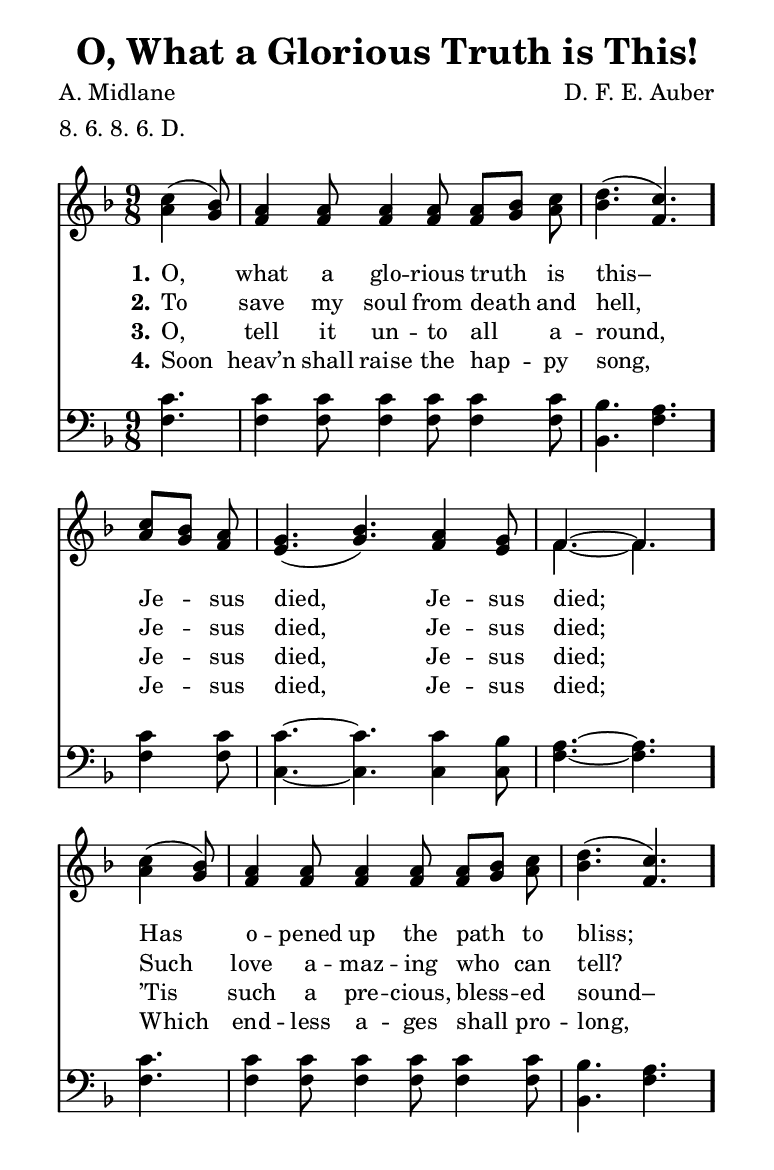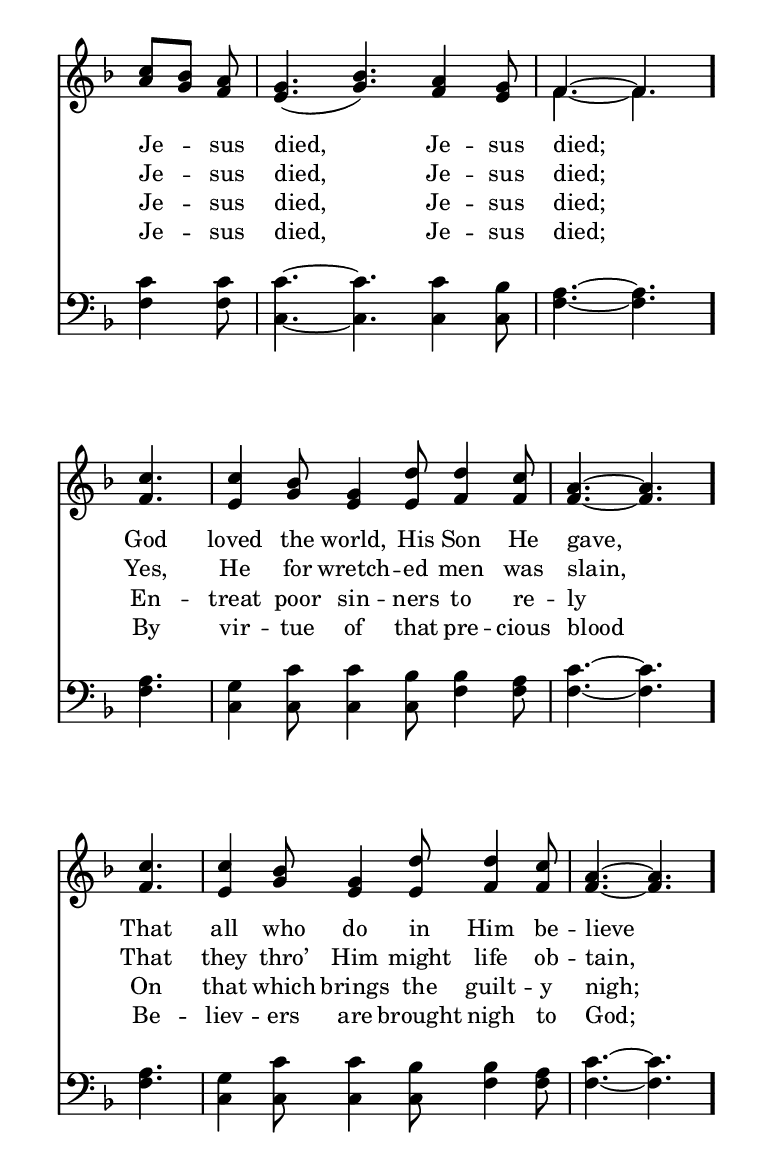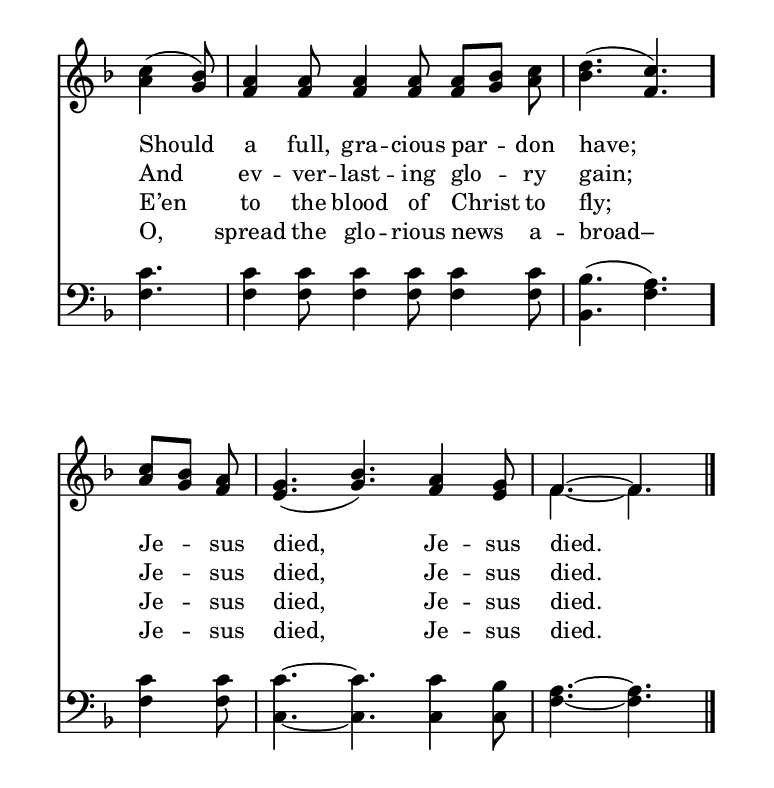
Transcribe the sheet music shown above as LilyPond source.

\include "common/global.ily"
\paper {
  \include "common/paper.ily"
}

\header{
  hymnnumber = "27"
  title = "O, What a Glorious Truth is This!"
  tunename = "Mercy’s Free"
  meter = "8. 6. 8. 6. D." % original has 8. 6. 8. 6. 8. 6. 8. 6.
  poet = "A. Midlane"
  composer = "D. F. E. Auber"
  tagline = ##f
}

global = {
  \include "common/overrides.ily"
  \autoBeamOff
  \override Staff.TimeSignature.style = #'numbered \time 9/8
  \once \override Score.MetronomeMark.transparent = ##t
  \tempo 4 = 80
  \key f \major
  \partial 4.
}

patternOne   = { c4( c8) | c4 c8 c4 c8 c8[ c8] c8 | c4.( c4.) c8[ c8] c8 | c4.( c4.) c4 c8 | c4. ~ c4. }
patternTwo   = { c4. | c4 c8 c4 c8 c4 c8 | c4. ~ c4. c4. | c4 c8 c4 c8 c4 c8 | c4. ~ c4. }
patternThree = { c4. | c4 c8 c4 c8 c4 c8 | c4. c4. c4 c8 | c4. ~ c4. c4 c8 | c4. ~ c4. }
patternFour  = { c4( c8) | c4 c8 c4 c8 c8[ c8] c8 | c4.( c4.) c8[ c8] c8 | c4.( c4.) c4 c8 | c4. ~ c4. }
patternFive  = { c4. | c4 c8 c4 c8 c4 c8 | c4.( c4.) c4 c8 | c4. ~ c4. c4 c8 | c4. ~ c4. }

notesSoprano = {
\global
\relative c' {

    \changePitch \patternOne  { c' bes | a a a a a bes c | d c c bes a | g bes a g | f f }
    \changePitch \patternOne  { c' bes | a a a a a bes c | d c c bes a | g bes a g | f f }
    \changePitch \patternTwo  { c' | c bes g d' d c | a a c | c bes g d' d c | a a }
    \changePitch \patternFour { c bes | a a a a a bes c | d c c bes a | g bes a g | f f }

	\bar "|."

}
}

notesAlto = {
\global
\relative e' {

    \changePitch \patternOne  { a g | f f f f f g a | bes f a g f | e g f e | f f }
    \changePitch \patternOne  { a g | f f f f f g a | bes f a g f | e g f e | f f }
    \changePitch \patternTwo  { f | e g e e f f | f f f | e g e e f f | f f }
    \changePitch \patternFour { a g | f f f f f g a | bes f a g f | e g f e | f f }

}
}

notesTenor = {
\global
\relative a {

    \changePitch \patternThree { c | c c c c c c | bes a c c | c c c bes | a a }
    \changePitch \patternThree { c | c c c c c c | bes a c c | c c c bes | a a }
    \changePitch \patternTwo   { a | g c c bes bes a | c c a | g c c bes bes a | c c }
    \changePitch \patternFive  { c | c c c c c c | bes a c c | c c c bes | a a }

}
}

notesBass = {
\global
\relative a {

    \changePitch \patternThree { f | f f f f f f | bes, f' f f | c c c c | f f }
    \changePitch \patternThree { f | f f f f f f | bes, f' f f | c c c c | f f }
    \changePitch \patternTwo   { f | c c c c f f | f f | f c c c c f f | f f }
    \changePitch \patternFive  { f | f f f f f f | bes, f' f f | c c c c | f f }

}
}

wordsA = \lyricmode {
\set stanza = "1."

O, what a glo -- rious truth is this– \bar "."
Je -- sus died, Je -- sus died; \bar "." \break
Has o -- pened up the path to bliss; \bar "."
Je -- sus died, Je -- sus died; \bar "." \break
God loved the world, His Son He gave, \bar "."
That all who do in Him be -- lieve \bar "." \break
Should a full, gra -- cious par -- don have; \bar "."
Je -- sus died, Je -- sus died. \bar "." \break

}

wordsB = \lyricmode {
\set stanza = "2."

To save my soul from death and hell,
Je -- sus died, Je -- sus died;
Such love a -- maz -- ing who can tell?
Je -- sus died, Je -- sus died;
Yes, He for wretch -- ed men was slain,
That they thro’ Him might life ob -- tain,
And ev -- ver -- last -- ing glo -- ry gain;
Je -- sus died, Je -- sus died.

}

wordsC = \lyricmode {
\set stanza = "3."

O, tell it un -- to all a -- round,
Je -- sus died, Je -- sus died;
’Tis such a pre -- cious, bless -- ed sound–
Je -- sus died, Je -- sus died;
En -- treat poor sin -- ners to re -- ly
On that which brings the guilt -- y nigh;
E’en to the blood of Christ to fly;
Je -- sus died, Je -- sus died.

}

wordsD = \lyricmode {
\set stanza = "4."

Soon heav’n shall raise the hap -- py song,
Je -- sus died, Je -- sus died;
Which end -- less a -- ges shall pro -- long,
Je -- sus died, Je -- sus died;
By vir -- tue of that pre -- cious blood
Be -- liev -- ers are brought nigh to God;
O, spread the glo -- rious news a -- broad–
Je -- sus died, Je -- sus died.

}


\score {
  \context ChoirStaff <<
    \context Staff = upper <<
      \set Staff.autoBeaming = ##f
      \set ChoirStaff.systemStartDelimiter = #'SystemStartBar
      \set ChoirStaff.printPartCombineTexts = ##f
      \partcombine #'(2 . 9) \notesSoprano \notesAlto
      \context NullVoice = sopranos { \voiceOne << \notesSoprano >> }
      \context NullVoice = altos { \voiceTwo << \notesAlto >> }
      \context Lyrics = one   \lyricsto sopranos \wordsA
      \context Lyrics = two   \lyricsto sopranos \wordsB
      \context Lyrics = three \lyricsto sopranos \wordsC
      \context Lyrics = four  \lyricsto sopranos \wordsD
    >>
    \context Staff = men <<
      \set Staff.autoBeaming = ##f
      \clef bass
      \set ChoirStaff.printPartCombineTexts = ##f
      \partcombine #'(2 . 9) \notesTenor \notesBass
      \context NullVoice = tenors { \voiceOne << \notesTenor >> }
      \context NullVoice = basses { \voiceTwo << \notesBass >> }
    >>
  >>
  \layout {
    \include "common/layout.ily"
  }
  \midi{
    \include "common/midi.ily"
  }
}

\version "2.19.49"  % necessary for upgrading to future LilyPond versions.

